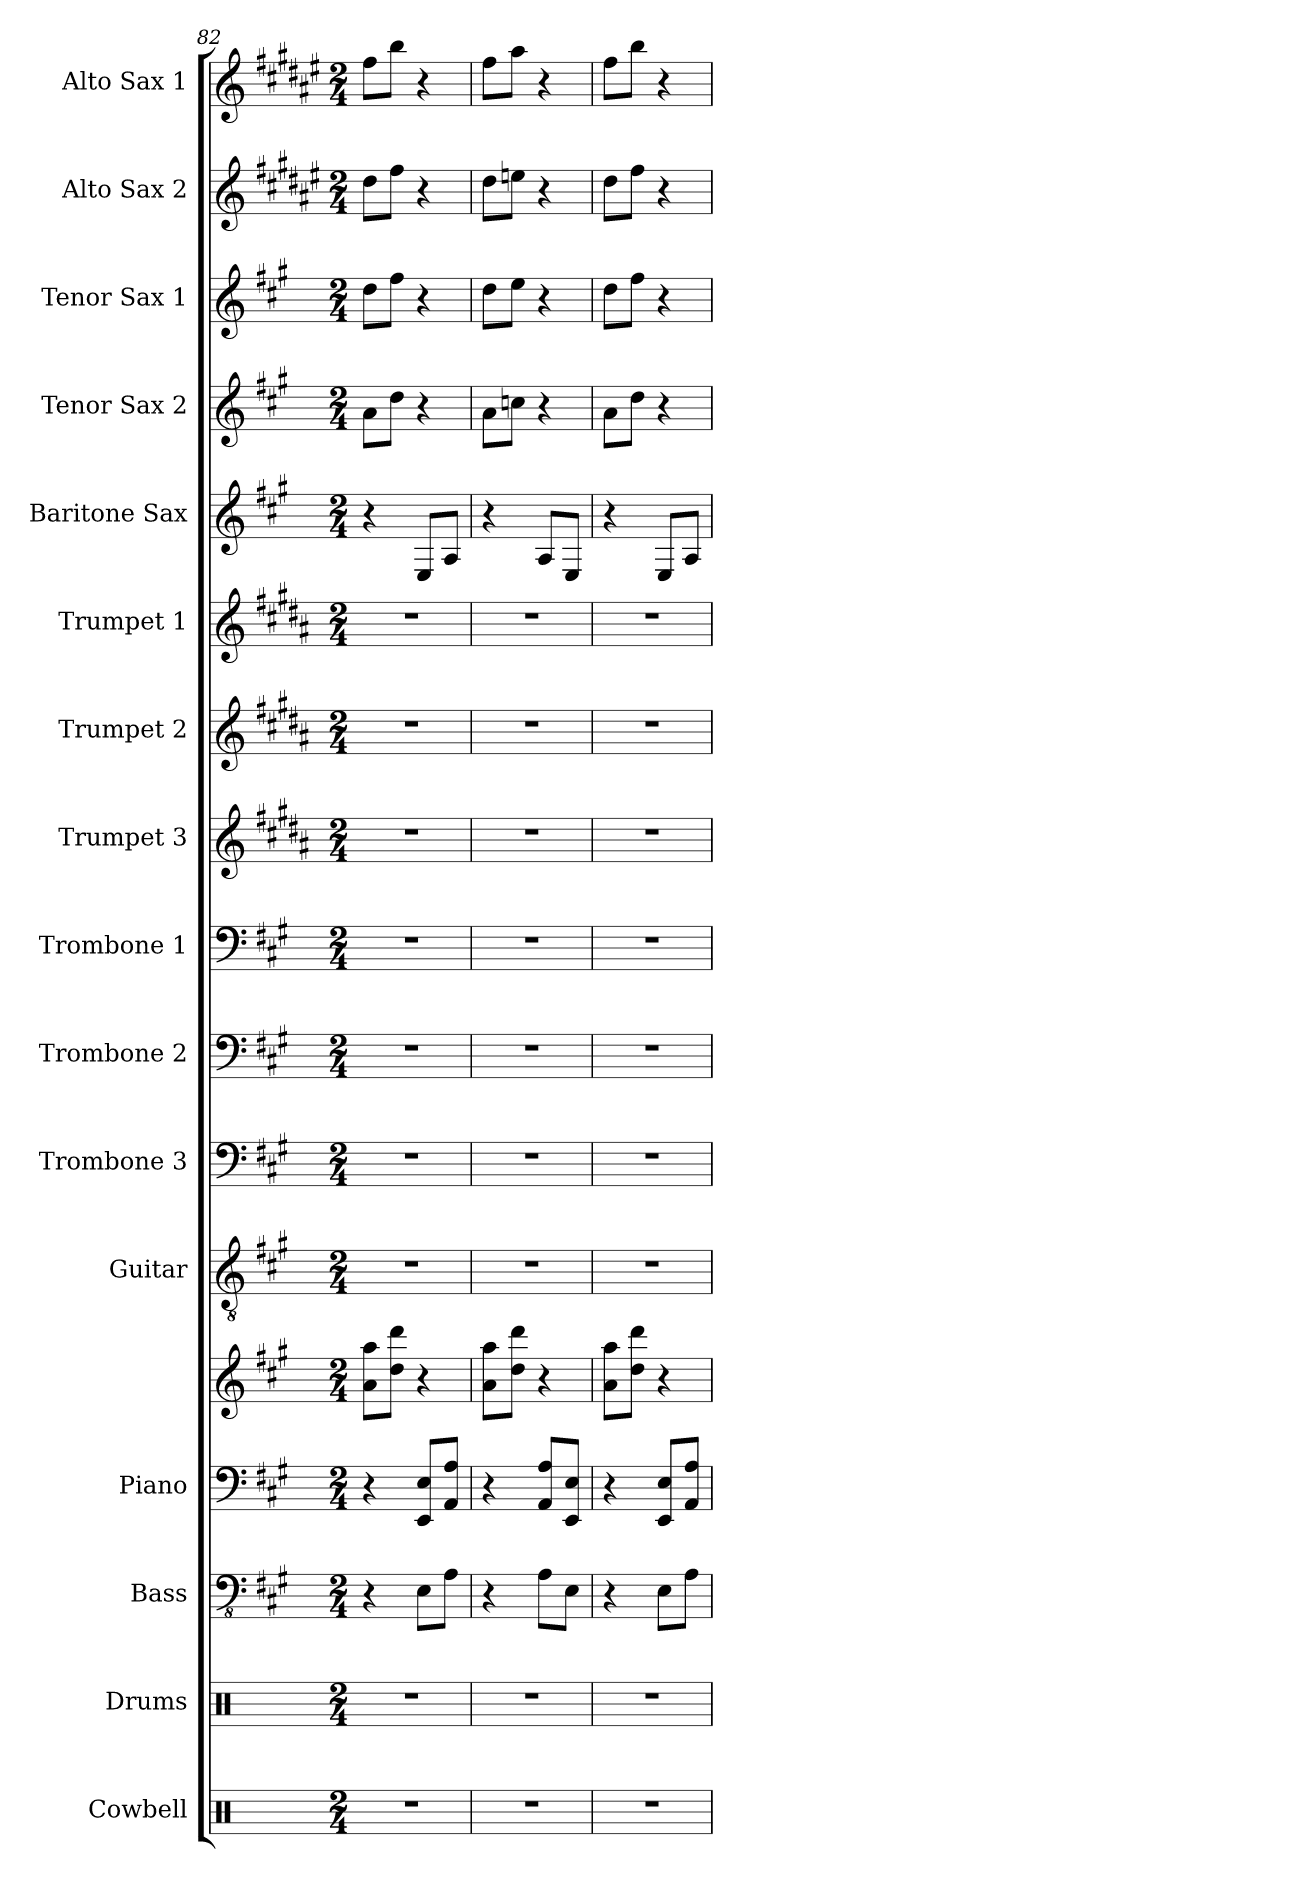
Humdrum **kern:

**kern	**kern	**kern	**kern	**kern	**kern	**kern	**kern	**kern	**kern	**kern	**kern	**kern	**kern	**kern	**kern	**kern
*part16	*part15	*part14	*part13	*part13	*part12	*part11	*part10	*part9	*part8	*part7	*part6	*part5	*part4	*part3	*part2	*part1
*staff17	*staff16	*staff15	*staff14	*staff13	*staff12	*staff11	*staff10	*staff9	*staff8	*staff7	*staff6	*staff5	*staff4	*staff3	*staff2	*staff1
*I"Cowbell	*I"Drums	*I"Bass	*I"Piano	*	*I"Guitar	*I"Trombone 3	*I"Trombone 2	*I"Trombone 1	*I"Trumpet 3	*I"Trumpet 2	*I"Trumpet 1	*I"Baritone Sax	*I"Tenor Sax 2	*I"Tenor Sax 1	*I"Alto Sax 2	*I"Alto Sax 1
*I'Cwb.	*I'Drums	*I'Bass	*I'Piano	*	*I'Gtr.	*I'Tbn. 3	*I'Tbn. 2	*I'Tbn. 1	*I'Tpt. 3	*I'Tpt. 2	*I'Tpt. 1	*I'Bari	*I'Tenor 2	*I'Tenor 1	*I'Alto 2	*I'Alto 1
!!LO:PB:g=z
*clefX	*clefX	*clefFv4	*clefF4	*clefG2	*clefGv2	*clefF4	*clefF4	*clefF4	*clefG2	*clefG2	*clefG2	*clefG2	*clefG2	*clefG2	*clefG2	*clefG2
*	*	*	*	*	*	*	*	*	*ITrd1c2	*ITrd1c2	*ITrd1c2	*ITrd12c21	*ITrd8c14	*ITrd8c14	*ITrd5c9	*ITrd5c9
*k[]	*k[]	*k[f#c#g#]	*k[f#c#g#]	*k[f#c#g#]	*k[f#c#g#]	*k[f#c#g#]	*k[f#c#g#]	*k[f#c#g#]	*k[f#c#g#]	*k[f#c#g#]	*k[f#c#g#]	*k[f#c#g#]	*k[f#c#g#]	*k[f#c#g#]	*k[f#c#g#]	*k[f#c#g#]
*M2/4	*M2/4	*M2/4	*M2/4	*M2/4	*M2/4	*M2/4	*M2/4	*M2/4	*M2/4	*M2/4	*M2/4	*M2/4	*M2/4	*M2/4	*M2/4	*M2/4
=82	=82	=82	=82	=82	=82	=82	=82	=82	=82	=82	=82	=82	=82	=82	=82	=82
2r	2r	4r	4r	8a\ 8aa\L	2r	2r	2r	2r	2r	2r	2r	4r	8A\L	8d\L	8f#\L	8a\L
.	.	.	.	8dd\ 8ddd\J	.	.	.	.	.	.	.	.	8d\J	8f#\J	8a\J	8dd\J
.	.	8EE\L	8EE/ 8E/L	4r	.	.	.	.	.	.	.	8EE/L	4r	4r	4r	4r
.	.	8AA\J	8AA/ 8A/J	.	.	.	.	.	.	.	.	8AA/J	.	.	.	.
=83	=83	=83	=83	=83	=83	=83	=83	=83	=83	=83	=83	=83	=83	=83	=83	=83
2r	2r	4r	4r	8a\ 8aa\L	2r	2r	2r	2r	2r	2r	2r	4r	8A\L	8d\L	8f#\L	8a\L
.	.	.	.	8dd\ 8ddd\J	.	.	.	.	.	.	.	.	8cn\J	8e\J	8gn\J	8cc#\J
.	.	8AA\L	8AA/ 8A/L	4r	.	.	.	.	.	.	.	8AA/L	4r	4r	4r	4r
.	.	8EE\J	8EE/ 8E/J	.	.	.	.	.	.	.	.	8EE/J	.	.	.	.
=84	=84	=84	=84	=84	=84	=84	=84	=84	=84	=84	=84	=84	=84	=84	=84	=84
2r	2r	4r	4r	8a\ 8aa\L	2r	2r	2r	2r	2r	2r	2r	4r	8A\L	8d\L	8f#\L	8a\L
.	.	.	.	8dd\ 8ddd\J	.	.	.	.	.	.	.	.	8d\J	8f#\J	8a\J	8dd\J
.	.	8EE\L	8EE/ 8E/L	4r	.	.	.	.	.	.	.	8EE/L	4r	4r	4r	4r
.	.	8AA\J	8AA/ 8A/J	.	.	.	.	.	.	.	.	8AA/J	.	.	.	.
=	=	=	=	=	=	=	=	=	=	=	=	=	=	=	=	=
*-	*-	*-	*-	*-	*-	*-	*-	*-	*-	*-	*-	*-	*-	*-	*-	*-
